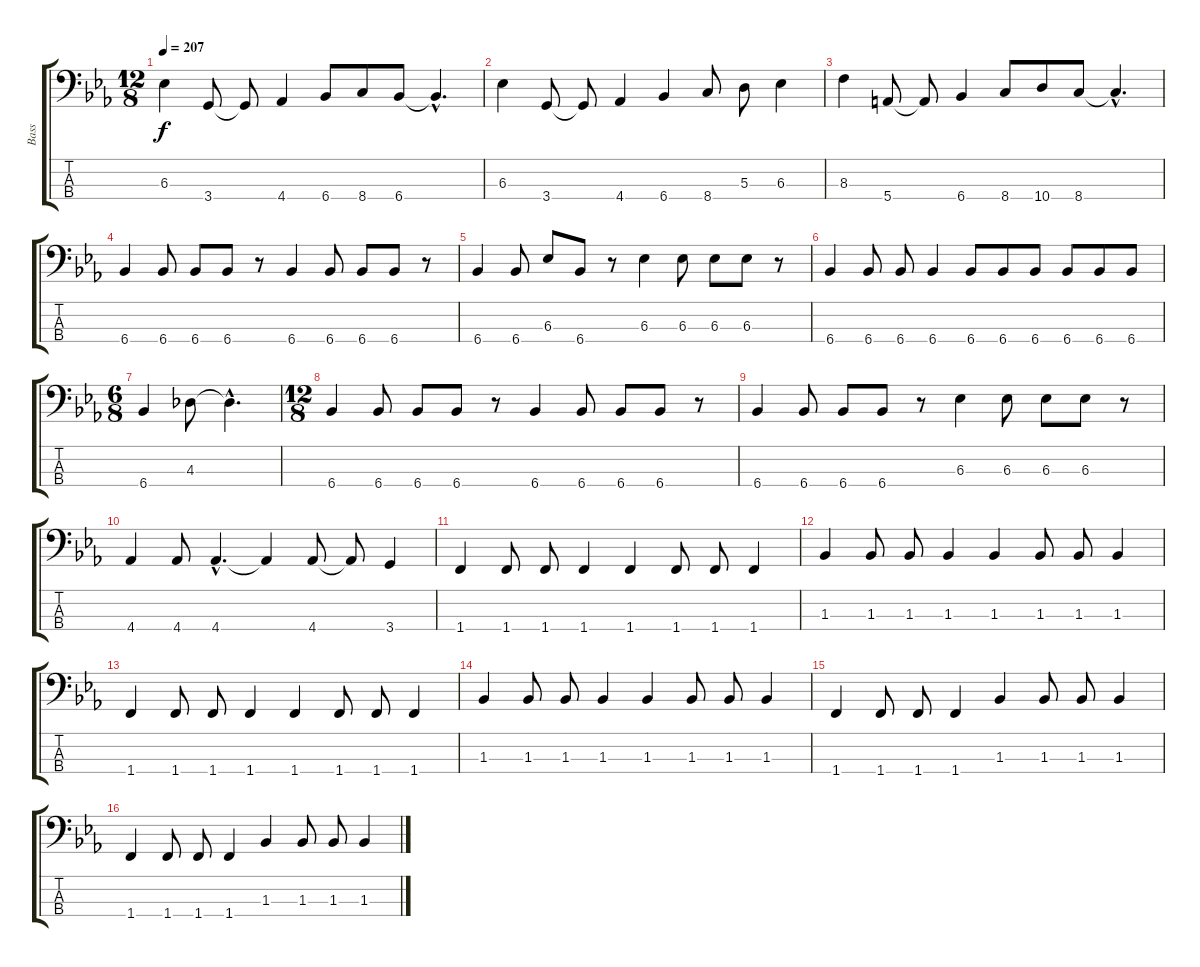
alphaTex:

\track ("Bass" "Bass") {instrument electricbasspick}
\staff {score tabs}
\tuning (G2 D2 A1 E1) {hide}
\ts (12 8)
\tempo 207
\clef f4
\ks eb
6.3.4{dy f} 3.4.8 3.4{t}.8 4.4.4 6.4.8 8.4.8 6.4.8 6.4{hac t}.4{d} |
6.3.4 3.4.8 3.4{t}.8 4.4.4 6.4.4 8.4.8 5.3.8 6.3.4 |
8.3.4 5.4.8 5.4{t}.8 6.4.4 8.4.8 10.4.8 8.4.8 8.4{hac t}.4{d} |
6.4.4 6.4.8 6.4.8 6.4.8 r.8 6.4.4 6.4.8 6.4.8 6.4.8 r.8 |
6.4.4 6.4.8 6.3.8 6.4.8 r.8 6.3.4 6.3.8 6.3.8 6.3.8 r.8 |
6.4.4 6.4.8 6.4.8 6.4.4 6.4.8 6.4.8 6.4.8 6.4.8 6.4.8 6.4.8 |
\ts (6 8)
6.4.4 4.3.8 4.3{hac t}.4{d} |
\ts (12 8)
6.4.4 6.4.8 6.4.8 6.4.8 r.8 6.4.4 6.4.8 6.4.8 6.4.8 r.8 |
6.4.4 6.4.8 6.4.8 6.4.8 r.8 6.3.4 6.3.8 6.3.8 6.3.8 r.8 |
4.4.4 4.4.8 4.4{hac}.4{d} 4.4{t}.4 4.4.8 4.4{t}.8 3.4.4 |
1.4.4 1.4.8 1.4.8 1.4.4 1.4.4 1.4.8 1.4.8 1.4.4 |
1.3.4 1.3.8 1.3.8 1.3.4 1.3.4 1.3.8 1.3.8 1.3.4 |
1.4.4 1.4.8 1.4.8 1.4.4 1.4.4 1.4.8 1.4.8 1.4.4 |
1.3.4 1.3.8 1.3.8 1.3.4 1.3.4 1.3.8 1.3.8 1.3.4 |
1.4.4 1.4.8 1.4.8 1.4.4 1.3.4 1.3.8 1.3.8 1.3.4 |
1.4.4 1.4.8 1.4.8 1.4.4 1.3.4 1.3.8 1.3.8 1.3.4
